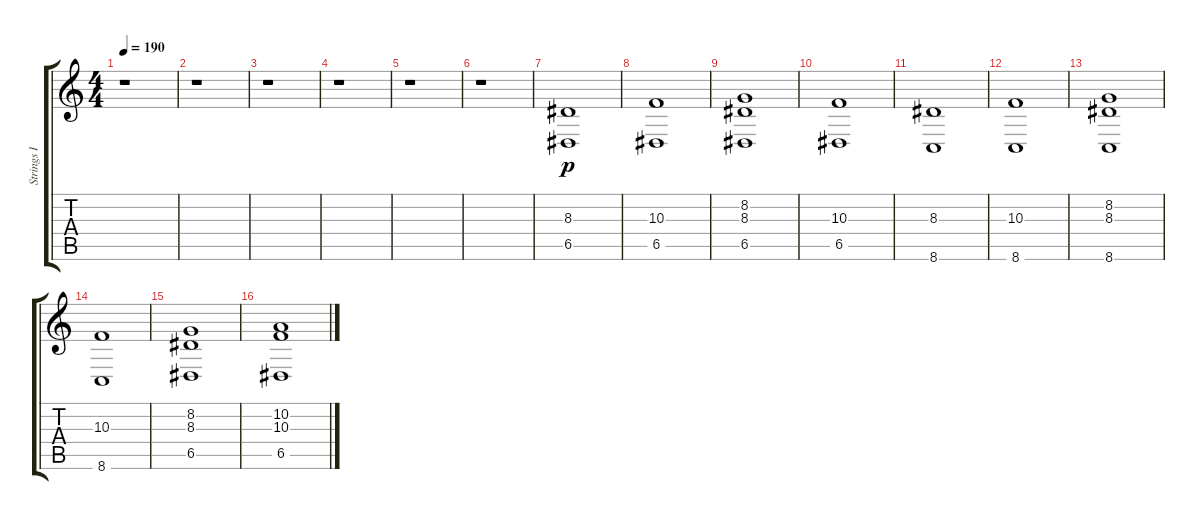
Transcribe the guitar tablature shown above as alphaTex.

\track ("Strings I" "Strings I") {instrument stringensemble1}
\staff {score tabs}
\tuning (E4 B3 G3 D3 A2 E2) {hide}
\ts (4 4)
\tempo 190
\clef g2
\ks c
r.1{dy p} |
r.1 |
r.1 |
r.1 |
r.1 |
r.1 |
(8.3 6.5).1 |
(10.3 6.5).1 |
(8.2 8.3 6.5).1 |
(10.3 6.5).1 |
(8.3 8.6).1 |
(10.3 8.6).1 |
(8.2 8.3 8.6).1 |
(10.3 8.6).1 |
(8.2 8.3 6.5).1 |
(10.2 10.3 6.5).1
